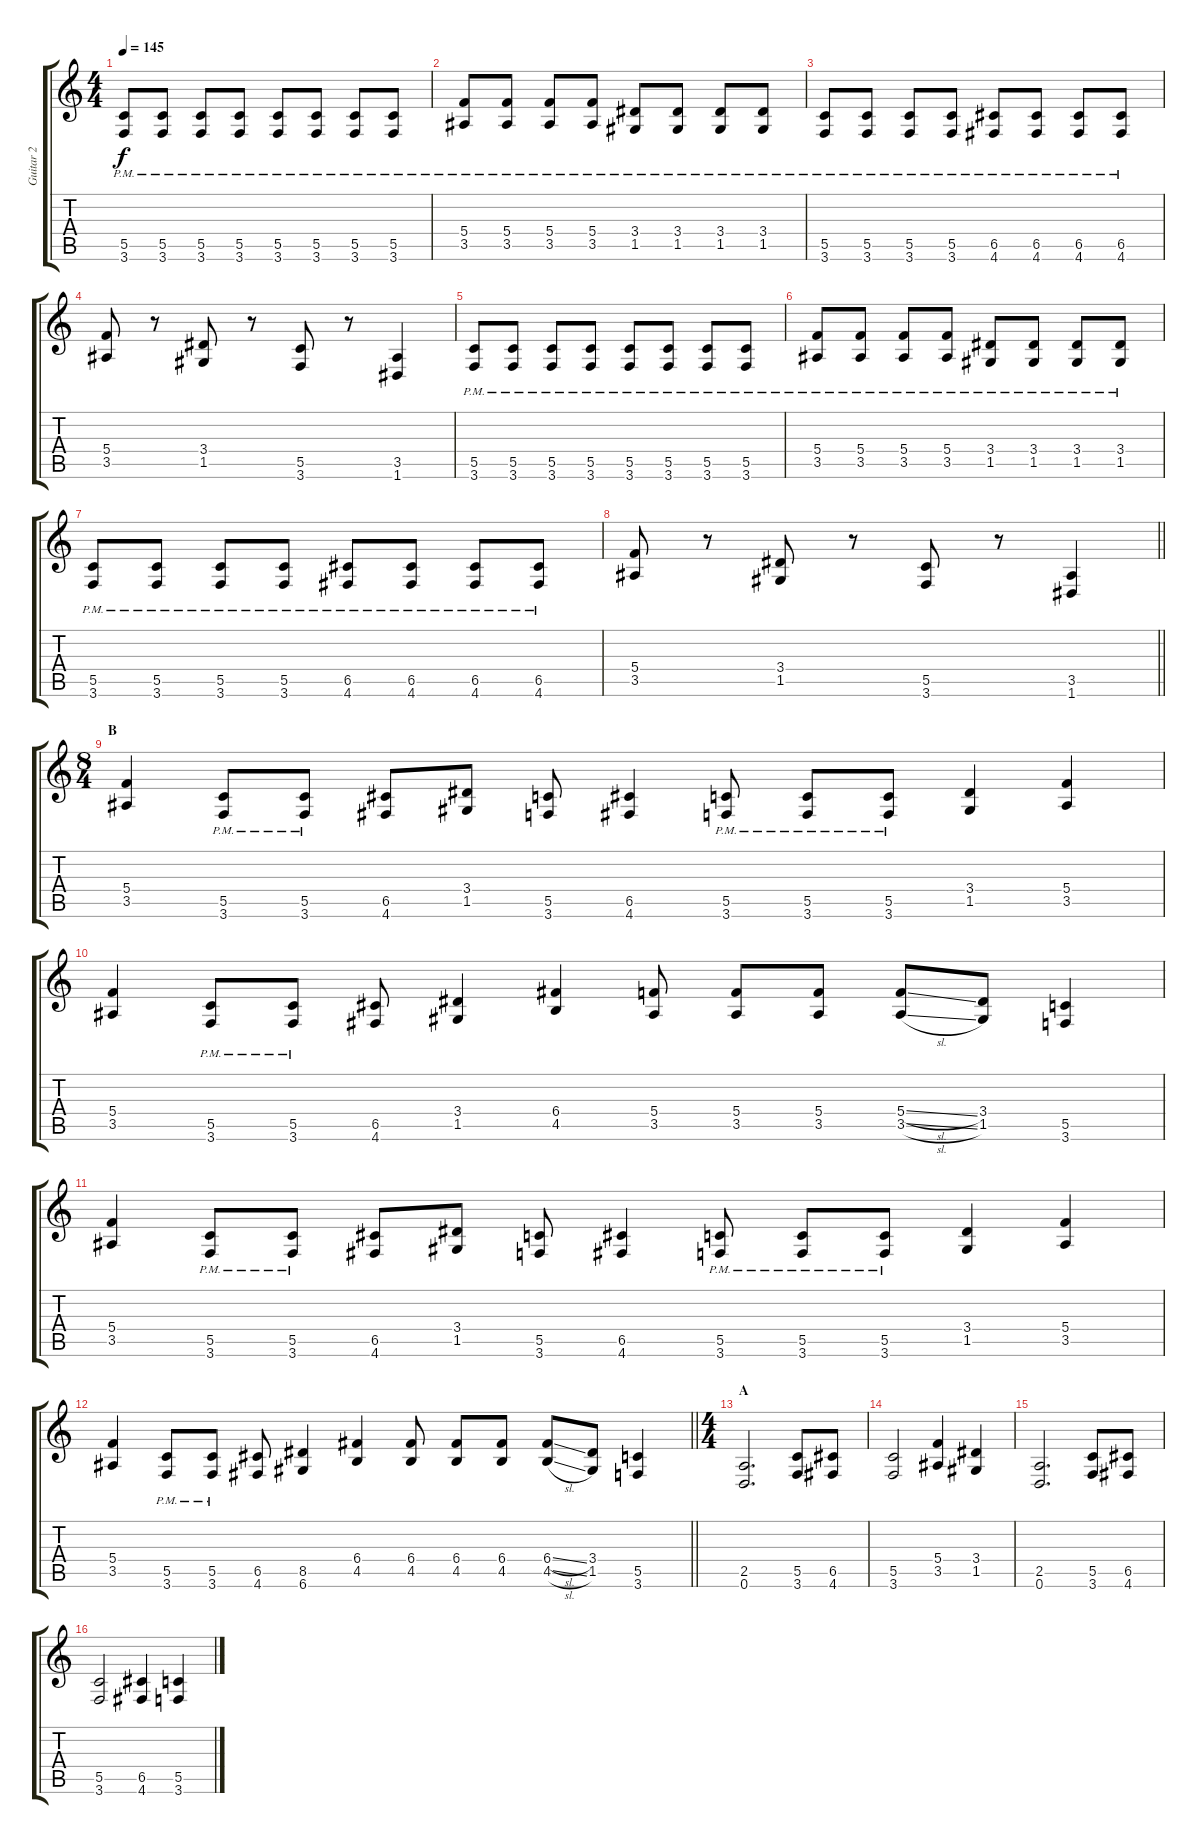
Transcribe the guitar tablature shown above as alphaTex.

\track ("Guitar 2" "Guitar 2") {instrument distortionguitar}
\staff {score tabs}
\tuning (D4 A3 F3 C3 G2 D2) {hide}
\ts (4 4)
\tempo 145
\clef g2
\ks c
(5.5{pm} 3.6{pm}).8{dy f} (5.5{pm} 3.6{pm}).8 (5.5{pm} 3.6{pm}).8 (5.5{pm} 3.6{pm}).8 (5.5{pm} 3.6{pm}).8 (5.5{pm} 3.6{pm}).8 (5.5{pm} 3.6{pm}).8 (5.5{pm} 3.6{pm}).8 |
(5.4{pm} 3.5{pm}).8 (5.4{pm} 3.5{pm}).8 (5.4{pm} 3.5{pm}).8 (5.4{pm} 3.5{pm}).8 (3.4{pm} 1.5{pm}).8 (3.4{pm} 1.5{pm}).8 (3.4{pm} 1.5{pm}).8 (3.4{pm} 1.5{pm}).8 |
(5.5{pm} 3.6{pm}).8 (5.5{pm} 3.6{pm}).8 (5.5{pm} 3.6{pm}).8 (5.5{pm} 3.6{pm}).8 (6.5{pm} 4.6{pm}).8 (6.5{pm} 4.6{pm}).8 (6.5{pm} 4.6{pm}).8 (6.5{pm} 4.6{pm}).8 |
(5.4 3.5).8 r.8 (3.4 1.5).8 r.8 (5.5 3.6).8 r.8 (3.5 1.6).4 |
(5.5{pm} 3.6{pm}).8 (5.5{pm} 3.6{pm}).8 (5.5{pm} 3.6{pm}).8 (5.5{pm} 3.6{pm}).8 (5.5{pm} 3.6{pm}).8 (5.5{pm} 3.6{pm}).8 (5.5{pm} 3.6{pm}).8 (5.5{pm} 3.6{pm}).8 |
(5.4{pm} 3.5{pm}).8 (5.4{pm} 3.5{pm}).8 (5.4{pm} 3.5{pm}).8 (5.4{pm} 3.5{pm}).8 (3.4{pm} 1.5{pm}).8 (3.4{pm} 1.5{pm}).8 (3.4{pm} 1.5{pm}).8 (3.4{pm} 1.5{pm}).8 |
(5.5{pm} 3.6{pm}).8 (5.5{pm} 3.6{pm}).8 (5.5{pm} 3.6{pm}).8 (5.5{pm} 3.6{pm}).8 (6.5{pm} 4.6{pm}).8 (6.5{pm} 4.6{pm}).8 (6.5{pm} 4.6{pm}).8 (6.5{pm} 4.6{pm}).8 |
\barLineRight lightlight
(5.4 3.5).8 r.8 (3.4 1.5).8 r.8 (5.5 3.6).8 r.8 (3.5 1.6).4 |
\ts (8 4)
\section ("" "B")
(5.4 3.5).4 (5.5{pm} 3.6{pm}).8 (5.5{pm} 3.6{pm}).8 (6.5 4.6).8 (3.4 1.5).8 (5.5 3.6).8 (6.5 4.6).4 (5.5{pm} 3.6{pm}).8 (5.5{pm} 3.6{pm}).8 (5.5{pm} 3.6).8 (3.4 1.5).4 (5.4 3.5).4 |
(5.4 3.5).4 (5.5{pm} 3.6{pm}).8 (5.5{pm} 3.6{pm}).8 (6.5 4.6).8 (3.4 1.5).4 (6.4 4.5).4 (5.4 3.5).8 (5.4 3.5).8 (5.4 3.5).8 (5.4{sl} 3.5{sl}).8 (3.4 1.5).8 (5.5 3.6).4 |
(5.4 3.5).4 (5.5{pm} 3.6{pm}).8 (5.5{pm} 3.6{pm}).8 (6.5 4.6).8 (3.4 1.5).8 (5.5 3.6).8 (6.5 4.6).4 (5.5{pm} 3.6{pm}).8 (5.5{pm} 3.6{pm}).8 (5.5{pm} 3.6{pm}).8 (3.4 1.5).4 (5.4 3.5).4 |
\barLineRight lightlight
(5.4 3.5).4 (5.5{pm} 3.6{pm}).8 (5.5{pm} 3.6{pm}).8 (6.5 4.6).8 (8.5 6.6).4 (6.4 4.5).4 (6.4 4.5).8 (6.4 4.5).8 (6.4 4.5).8 (6.4{sl} 4.5{sl}).8 (3.4 1.5).8 (5.5 3.6).4 |
\ts (4 4)
\section ("" "A")
(2.5 0.6).2{d} (5.5 3.6).8 (6.5 4.6).8 |
(5.5 3.6).2 (5.4 3.5).4 (3.4 1.5).4 |
(2.5 0.6).2{d} (5.5 3.6).8 (6.5 4.6).8 |
(5.5 3.6).2 (6.5 4.6).4 (5.5 3.6).4
